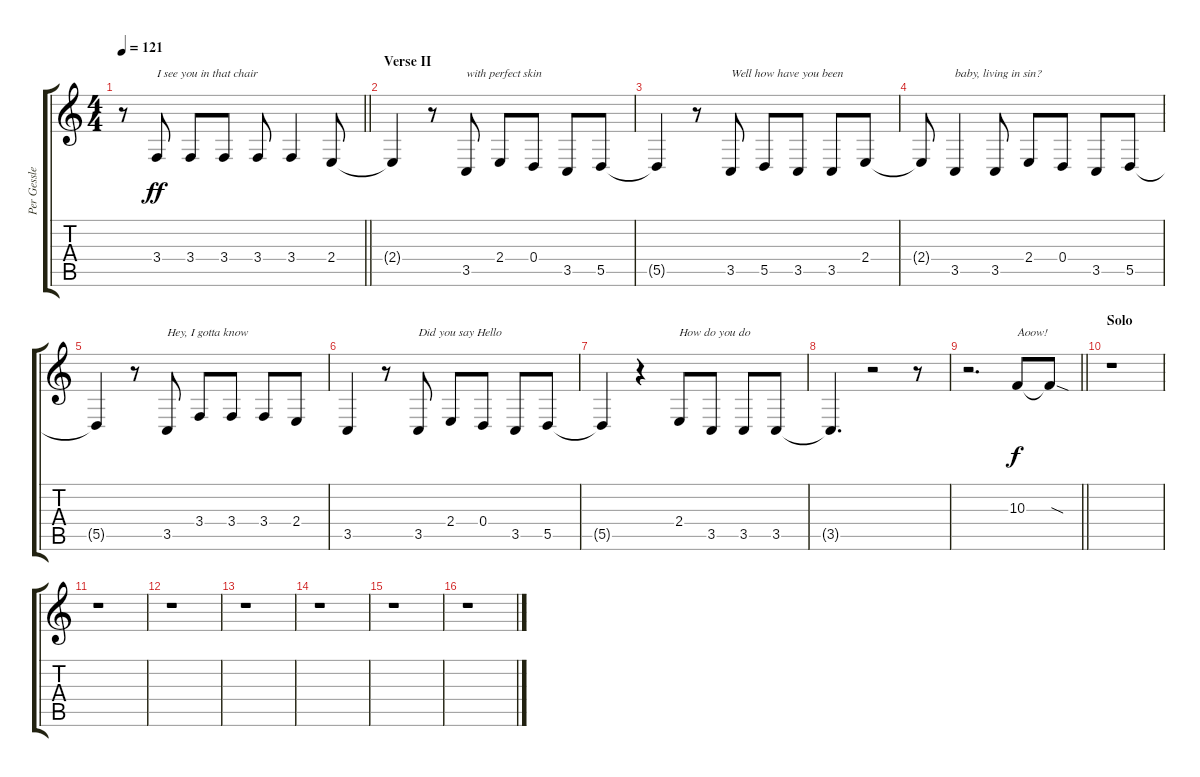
\track ("Per Gessle" "Per Gessle") {instrument tenorsax}
\staff {score tabs}
\tuning (E4 B3 G3 D3 A2 E2) {hide}
\ts (4 4)
\tempo 121
\clef g2
\barLineRight lightlight
\ks c
r.8{dy f} 3.4.8{txt "I see you in that chair" dy ff} 3.4.8 3.4.8 3.4.8 3.4.4 2.4.8 |
\section ("" "Verse II")
2.4{t}.4 r.8 3.5.8{txt "with perfect skin"} 2.4.8 0.4.8 3.5.8 5.5.8 |
5.5{t}.4 r.8 3.5.8{txt "Well how have you been"} 5.5.8 3.5.8 3.5.8 2.4.8 |
2.4{t}.8 3.5.4{txt "baby, living in sin?"} 3.5.8 2.4.8 0.4.8 3.5.8 5.5.8 |
5.5{t}.4 r.8 3.5.8{txt "Hey, I gotta know"} 3.4.8 3.4.8 3.4.8 2.4.8 |
3.5.4 r.8 3.5.8{txt "Did you say Hello"} 2.4.8 0.4.8 3.5.8 5.5.8 |
5.5{t}.4 r.4 2.4.8{txt "How do you do"} 3.5.8 3.5.8 3.5.8 |
3.5{t}.4{d} r.2 r.8 |
\barLineRight lightlight
r.2{d} 10.3.8{txt "Aoow!" dy f} 10.3{sod t}.8 |
\section ("" "Solo")
r.1 |
r.1 |
r.1 |
r.1 |
r.1 |
r.1 |
r.1
